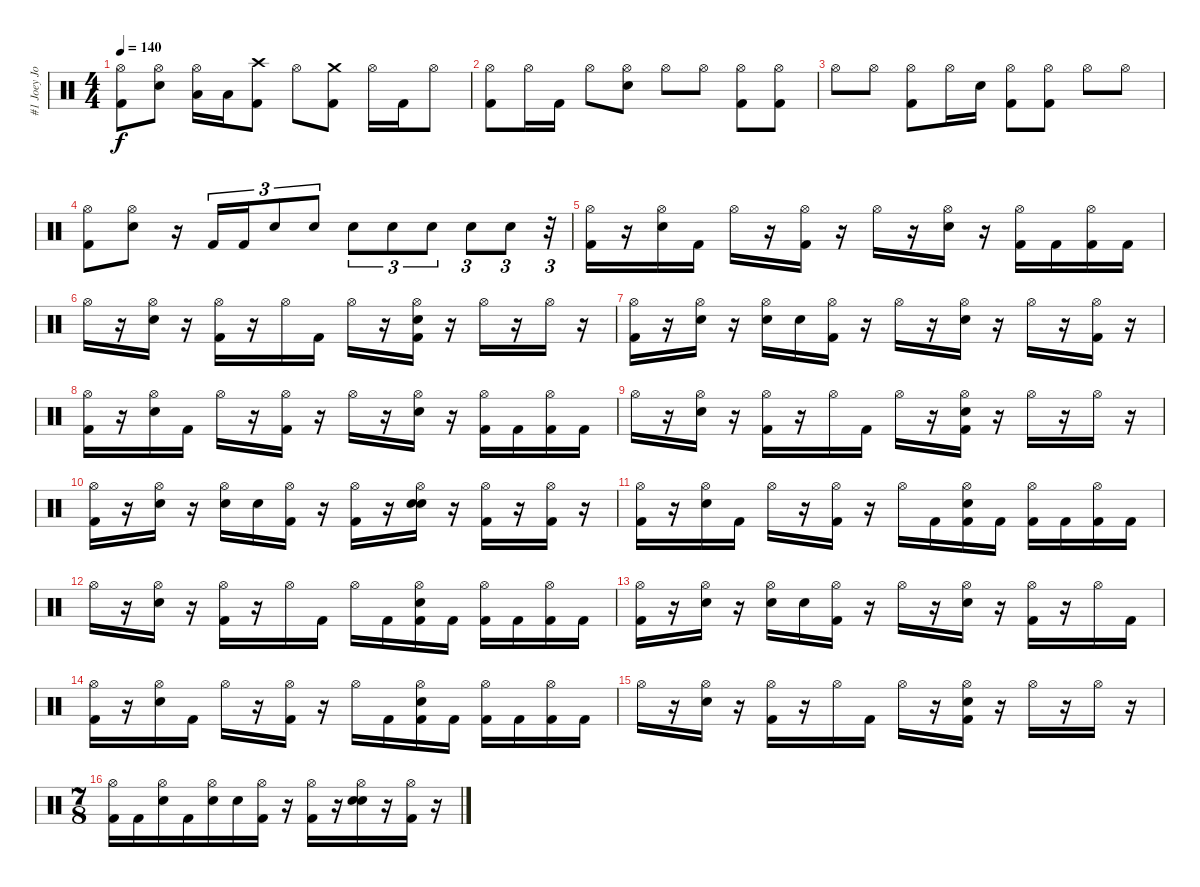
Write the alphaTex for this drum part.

\track ("#1 Joey Jordison - Drums" "#1 Joey Jo") {instrument percussion}
\staff {score}
\articulation defaults
\ts (4 4)
\tempo 140
\clef neutral
\ks c
("Hi-Hat (open)" "Kick (hit) 2").8{dy f} ("Hi-Hat (open)" "Electric Snare (hit)").8 ("Hi-Hat (open)" "Low Tom (hit)").16 "Low Tom (hit)".16 ("Crash high (hit)" "Kick (hit) 2").8 "Hi-Hat (open)".8 ("Crash medium (hit)" "Kick (hit) 2").8 "Hi-Hat (open)".16 "Kick (hit) 2".16 "Hi-Hat (open)".8 |
("Hi-Hat (open)" "Kick (hit) 2").8 "Hi-Hat (open)".16 "Kick (hit) 2".16 "Hi-Hat (open)".8 ("Hi-Hat (open)" "Electric Snare (hit)").8 "Hi-Hat (open)".8 "Hi-Hat (open)".8 ("Hi-Hat (open)" "Kick (hit) 2").8 ("Hi-Hat (open)" "Kick (hit) 2").8 |
"Hi-Hat (open)".8 "Hi-Hat (open)".8 ("Hi-Hat (open)" "Kick (hit) 2").8 "Hi-Hat (open)".16 "Electric Snare (hit)".16 ("Hi-Hat (open)" "Kick (hit) 2").8 ("Hi-Hat (open)" "Kick (hit) 2").8 "Hi-Hat (open)".8 "Hi-Hat (open)".8 |
("Hi-Hat (open)" "Kick (hit) 2").8 ("Hi-Hat (open)" "Electric Snare (hit)").8 r.16 "Kick (hit) 2".16{tu (3 2)} "Kick (hit) 2".16{tu (3 2)} "Electric Snare (hit)".8{tu (3 2)} "Electric Snare (hit)".8{tu (3 2)} "Electric Snare (hit)".8{tu (3 2)} "Electric Snare (hit)".8{tu (3 2)} "Electric Snare (hit)".8{tu (3 2)} "Electric Snare (hit)".8{tu (3 2)} "Electric Snare (hit)".8{tu (3 2)} r.32{tu (3 2)} |
("Hi-Hat (open)" "Kick (hit) 2").16 r.16 ("Hi-Hat (open)" "Electric Snare (hit)").16 "Kick (hit) 2".16 "Hi-Hat (open)".16 r.16 ("Hi-Hat (open)" "Kick (hit) 2").16 r.16 "Hi-Hat (open)".16 r.16 ("Hi-Hat (open)" "Electric Snare (hit)").16 r.16 ("Hi-Hat (open)" "Kick (hit) 2").16 "Kick (hit) 2".16 ("Hi-Hat (open)" "Kick (hit) 2").16 "Kick (hit) 2".16 |
"Hi-Hat (open)".16 r.16 ("Hi-Hat (open)" "Electric Snare (hit)").16 r.16 ("Hi-Hat (open)" "Kick (hit) 2").16 r.16 "Hi-Hat (open)".16 "Kick (hit) 2".16 "Hi-Hat (open)".16 r.16 ("Hi-Hat (open)" "Electric Snare (hit)" "Kick (hit) 2").16 r.16 "Hi-Hat (open)".16 r.16 "Hi-Hat (open)".16 r.16 |
("Hi-Hat (open)" "Kick (hit) 2").16 r.16 ("Hi-Hat (open)" "Electric Snare (hit)").16 r.16 ("Hi-Hat (open)" "Electric Snare (hit)").16 "Electric Snare (hit)".16 ("Hi-Hat (open)" "Kick (hit) 2").16 r.16 "Hi-Hat (open)".16 r.16 ("Hi-Hat (open)" "Electric Snare (hit)").16 r.16 "Hi-Hat (open)".16 r.16 ("Hi-Hat (open)" "Kick (hit) 2").16 r.16 |
("Hi-Hat (open)" "Kick (hit) 2").16 r.16 ("Hi-Hat (open)" "Electric Snare (hit)").16 "Kick (hit) 2".16 "Hi-Hat (open)".16 r.16 ("Hi-Hat (open)" "Kick (hit) 2").16 r.16 "Hi-Hat (open)".16 r.16 ("Hi-Hat (open)" "Electric Snare (hit)").16 r.16 ("Hi-Hat (open)" "Kick (hit) 2").16 "Kick (hit) 2".16 ("Hi-Hat (open)" "Kick (hit) 2").16 "Kick (hit) 2".16 |
"Hi-Hat (open)".16 r.16 ("Hi-Hat (open)" "Electric Snare (hit)").16 r.16 ("Hi-Hat (open)" "Kick (hit) 2").16 r.16 "Hi-Hat (open)".16 "Kick (hit) 2".16 "Hi-Hat (open)".16 r.16 ("Hi-Hat (open)" "Electric Snare (hit)" "Kick (hit) 2").16 r.16 "Hi-Hat (open)".16 r.16 "Hi-Hat (open)".16 r.16 |
("Hi-Hat (open)" "Kick (hit) 2").16 r.16 ("Hi-Hat (open)" "Electric Snare (hit)").16 r.16 ("Hi-Hat (open)" "Electric Snare (hit)").16 "Electric Snare (hit)".16 ("Hi-Hat (open)" "Kick (hit) 2").16 r.16 ("Hi-Hat (open)" "Kick (hit) 2").16 r.16 ("Hi-Hat (open)" "Electric Snare (hit)" "Electric Snare (hit)").16{bd 120} r.16 ("Hi-Hat (open)" "Kick (hit) 2").16 r.16 ("Hi-Hat (open)" "Kick (hit) 2").16 r.16 |
("Hi-Hat (open)" "Kick (hit) 2").16 r.16 ("Hi-Hat (open)" "Electric Snare (hit)").16 "Kick (hit) 2".16 "Hi-Hat (open)".16 r.16 ("Hi-Hat (open)" "Kick (hit) 2").16 r.16 "Hi-Hat (open)".16 "Kick (hit) 2".16 ("Hi-Hat (open)" "Electric Snare (hit)" "Kick (hit) 2").16 "Kick (hit) 2".16 ("Hi-Hat (open)" "Kick (hit) 2").16 "Kick (hit) 2".16 ("Hi-Hat (open)" "Kick (hit) 2").16 "Kick (hit) 2".16 |
"Hi-Hat (open)".16 r.16 ("Hi-Hat (open)" "Electric Snare (hit)").16 r.16 ("Hi-Hat (open)" "Kick (hit) 2").16 r.16 "Hi-Hat (open)".16 "Kick (hit) 2".16 "Hi-Hat (open)".16 "Kick (hit) 2".16 ("Hi-Hat (open)" "Electric Snare (hit)" "Kick (hit) 2").16 "Kick (hit) 2".16 ("Hi-Hat (open)" "Kick (hit) 2").16 "Kick (hit) 2".16 ("Hi-Hat (open)" "Kick (hit) 2").16 "Kick (hit) 2".16 |
("Hi-Hat (open)" "Kick (hit) 2").16 r.16 ("Hi-Hat (open)" "Electric Snare (hit)").16 r.16 ("Hi-Hat (open)" "Electric Snare (hit)").16 "Electric Snare (hit)".16 ("Hi-Hat (open)" "Kick (hit) 2").16 r.16 "Hi-Hat (open)".16 r.16 ("Hi-Hat (open)" "Electric Snare (hit)").16 r.16 ("Hi-Hat (open)" "Kick (hit) 2").16 r.16 "Hi-Hat (open)".16 "Kick (hit) 2".16 |
("Hi-Hat (open)" "Kick (hit) 2").16 r.16 ("Hi-Hat (open)" "Electric Snare (hit)").16 "Kick (hit) 2".16 "Hi-Hat (open)".16 r.16 ("Hi-Hat (open)" "Kick (hit) 2").16 r.16 "Hi-Hat (open)".16 "Kick (hit) 2".16 ("Hi-Hat (open)" "Electric Snare (hit)" "Kick (hit) 2").16 "Kick (hit) 2".16 ("Hi-Hat (open)" "Kick (hit) 2").16 "Kick (hit) 2".16 ("Hi-Hat (open)" "Kick (hit) 2").16 "Kick (hit) 2".16 |
"Hi-Hat (open)".16 r.16 ("Hi-Hat (open)" "Electric Snare (hit)").16 r.16 ("Hi-Hat (open)" "Kick (hit) 2").16 r.16 "Hi-Hat (open)".16 "Kick (hit) 2".16 "Hi-Hat (open)".16 r.16 ("Hi-Hat (open)" "Electric Snare (hit)" "Kick (hit) 2").16 r.16 "Hi-Hat (open)".16 r.16 "Hi-Hat (open)".16 r.16 |
\ts (7 8)
("Hi-Hat (open)" "Kick (hit) 2").16 "Kick (hit) 2".16 ("Hi-Hat (open)" "Electric Snare (hit)").16 "Kick (hit) 2".16 ("Hi-Hat (open)" "Electric Snare (hit)").16 "Electric Snare (hit)".16 ("Hi-Hat (open)" "Kick (hit) 2").16 r.16 ("Hi-Hat (open)" "Kick (hit) 2").16 r.16 ("Hi-Hat (open)" "Electric Snare (hit)" "Electric Snare (hit)").16{bd 120} r.16 ("Hi-Hat (open)" "Kick (hit) 2").16 r.16
